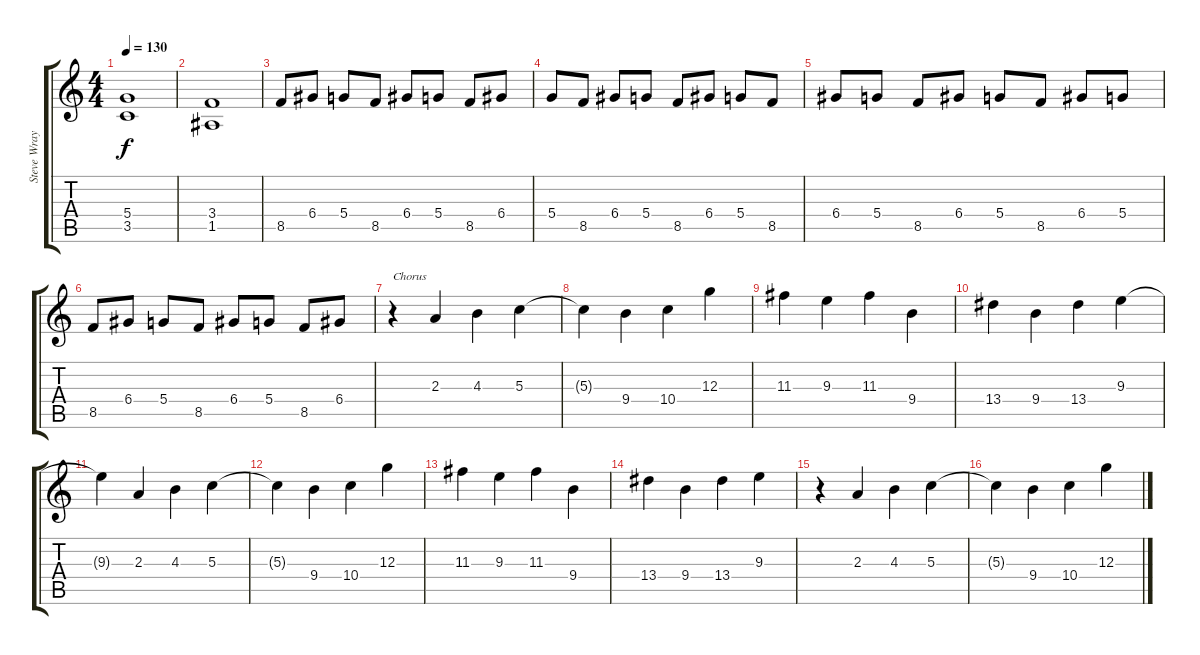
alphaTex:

\track ("Steve Wray" "Steve Wray") {instrument electricguitarclean}
\staff {score tabs}
\tuning (E4 B3 G3 D3 A2 E2) {hide}
\ts (4 4)
\tempo 130
\clef g2
\ks c
(5.4 3.5).1{dy f instrument distortionguitar} |
(3.4 1.5).1{instrument distortionguitar} |
8.5.8{instrument distortionguitar} 6.4.8 5.4.8 8.5.8 6.4.8 5.4.8 8.5.8 6.4.8 |
5.4.8{instrument distortionguitar} 8.5.8 6.4.8 5.4.8 8.5.8 6.4.8 5.4.8 8.5.8 |
6.4.8{instrument distortionguitar} 5.4.8 8.5.8 6.4.8 5.4.8 8.5.8 6.4.8 5.4.8 |
8.5.8{instrument distortionguitar} 6.4.8 5.4.8 8.5.8 6.4.8 5.4.8 8.5.8 6.4.8 |
r.4{txt "Chorus" instrument distortionguitar} 2.3.4 4.3.4 5.3.4 |
5.3{t}.4 9.4.4 10.4.4 12.3.4 |
11.3.4 9.3.4 11.3.4 9.4.4 |
13.4.4 9.4.4 13.4.4 9.3.4 |
9.3{t}.4 2.3.4{instrument distortionguitar} 4.3.4 5.3.4 |
5.3{t}.4 9.4.4 10.4.4 12.3.4 |
11.3.4 9.3.4 11.3.4 9.4.4 |
13.4.4 9.4.4 13.4.4 9.3.4 |
r.4{instrument distortionguitar} 2.3.4 4.3.4 5.3.4 |
5.3{t}.4 9.4.4 10.4.4 12.3.4
